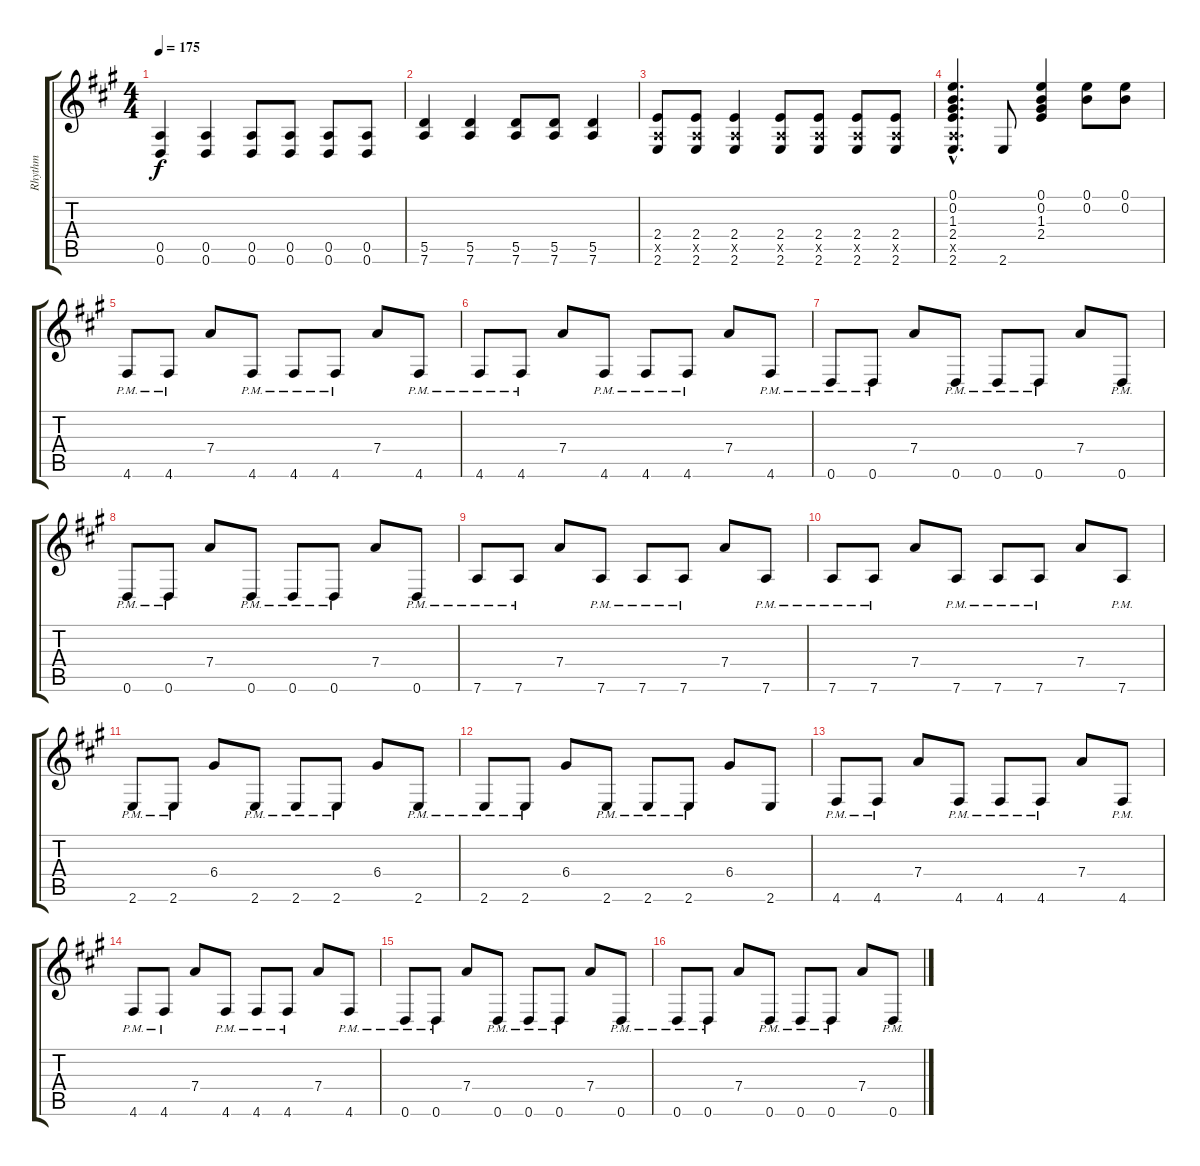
\track ("Rhythm" "Rhythm") {instrument distortionguitar}
\staff {score tabs}
\tuning (E4 B3 G3 D3 A2 D2) {hide}
\ts (4 4)
\tempo 175
\clef g2
\ks f#minor
(0.5 0.6).4{dy f} (0.5 0.6).4 (0.5 0.6).8 (0.5 0.6).8 (0.5 0.6).8 (0.5 0.6).8 |
(5.5 7.6).4 (5.5 7.6).4 (5.5 7.6).8 (5.5 7.6).8 (5.5 7.6).4 |
(2.4 0.5{x} 2.6).8 (2.4 0.5{x} 2.6).8 (2.4 0.5{x} 2.6).4 (2.4 0.5{x} 2.6).8 (2.4 0.5{x} 2.6).8 (2.4 0.5{x} 2.6).8 (2.4 0.5{x} 2.6).8 |
(0.1{hac} 0.2{hac} 1.3{hac} 2.4{hac} 0.5{hac x} 2.6{hac}).4{d} 2.6.8 (0.1 0.2 1.3 2.4).4 (0.1 0.2).8 (0.1 0.2).8 |
4.6{pm}.8 4.6{pm}.8 7.4.8 4.6{pm}.8 4.6{pm}.8 4.6{pm}.8 7.4.8 4.6{pm}.8 |
4.6{pm}.8 4.6{pm}.8 7.4.8 4.6{pm}.8 4.6{pm}.8 4.6{pm}.8 7.4.8 4.6{pm}.8 |
0.6{pm}.8 0.6{pm}.8 7.4.8 0.6{pm}.8 0.6{pm}.8 0.6{pm}.8 7.4.8 0.6{pm}.8 |
0.6{pm}.8 0.6{pm}.8 7.4.8 0.6{pm}.8 0.6{pm}.8 0.6{pm}.8 7.4.8 0.6{pm}.8 |
7.6{pm}.8 7.6{pm}.8 7.4.8 7.6{pm}.8 7.6{pm}.8 7.6{pm}.8 7.4.8 7.6{pm}.8 |
7.6{pm}.8 7.6{pm}.8 7.4.8 7.6{pm}.8 7.6{pm}.8 7.6{pm}.8 7.4.8 7.6{pm}.8 |
2.6{pm}.8 2.6{pm}.8 6.4.8 2.6{pm}.8 2.6{pm}.8 2.6{pm}.8 6.4.8 2.6{pm}.8 |
2.6{pm}.8 2.6{pm}.8 6.4.8 2.6{pm}.8 2.6{pm}.8 2.6{pm}.8 6.4.8 2.6.8 |
4.6{pm}.8 4.6{pm}.8 7.4.8 4.6{pm}.8 4.6{pm}.8 4.6{pm}.8 7.4.8 4.6{pm}.8 |
4.6{pm}.8 4.6{pm}.8 7.4.8 4.6{pm}.8 4.6{pm}.8 4.6{pm}.8 7.4.8 4.6{pm}.8 |
0.6{pm}.8 0.6{pm}.8 7.4.8 0.6{pm}.8 0.6{pm}.8 0.6{pm}.8 7.4.8 0.6{pm}.8 |
0.6{pm}.8 0.6{pm}.8 7.4.8 0.6{pm}.8 0.6{pm}.8 0.6{pm}.8 7.4.8 0.6{pm}.8
